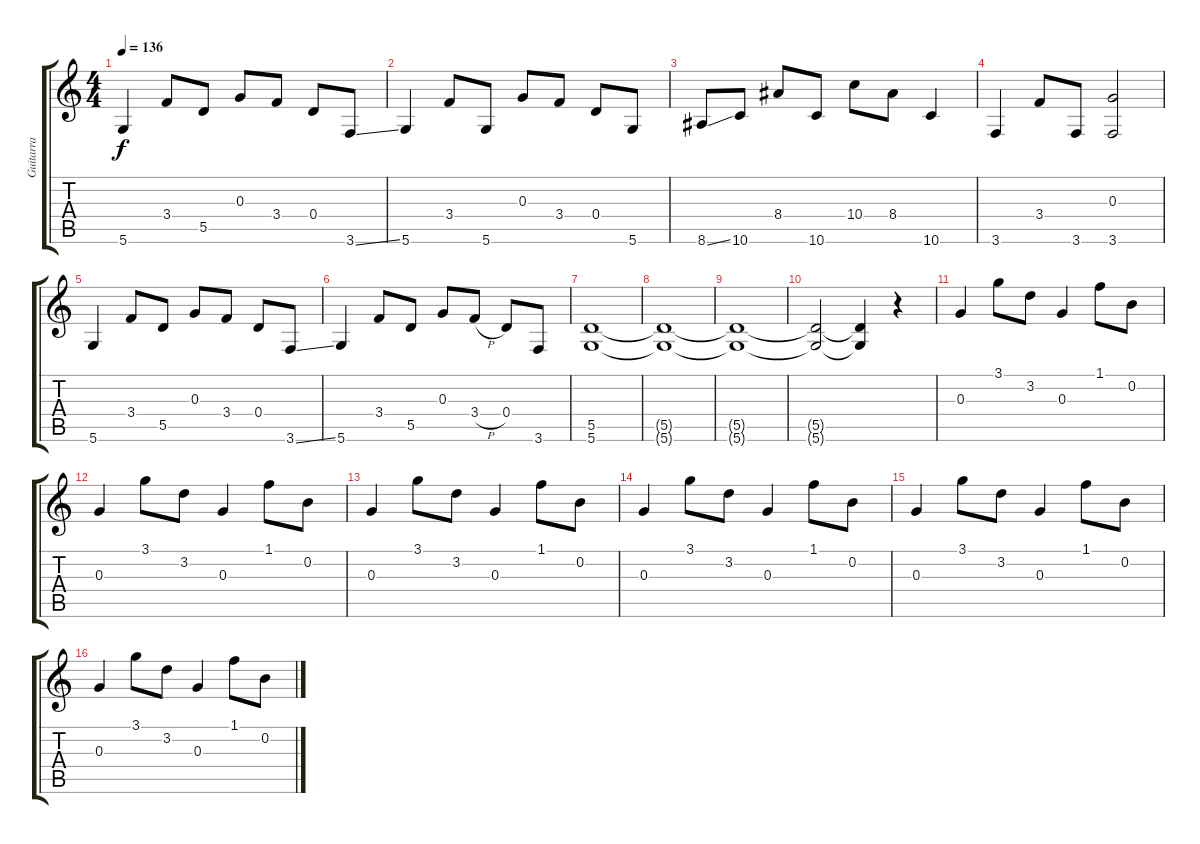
\track ("Guitarra" "Guitarra") {instrument distortionguitar}
\staff {score tabs}
\tuning (E4 B3 G3 D3 A2 D2) {hide}
\ts (4 4)
\tempo 136
\clef g2
\ks c
5.6.4{dy f} 3.4.8 5.5.8 0.3.8 3.4.8 0.4.8 3.6{ss}.8 |
5.6.4 3.4.8 5.6.8 0.3.8 3.4.8 0.4.8 5.6.8 |
8.6{ss}.8 10.6.8 8.4.8 10.6.8 10.4.8 8.4.8 10.6.4 |
3.6.4 3.4.8 3.6.8 (0.3 3.6).2 |
5.6.4 3.4.8 5.5.8 0.3.8 3.4.8 0.4.8 3.6{ss}.8 |
5.6.4 3.4.8 5.5.8 0.3.8 3.4{h}.8 0.4.8 3.6.8 |
(5.5 5.6).1 |
(5.5{t} 5.6{t}).1 |
(5.5{t} 5.6{t}).1 |
(5.5{t} 5.6{t}).2 (5.5{t} 5.6{t}).4 r.4 |
0.3.4 3.1.8 3.2.8 0.3.4 1.1.8 0.2.8 |
0.3.4 3.1.8 3.2.8 0.3.4 1.1.8 0.2.8 |
0.3.4 3.1.8 3.2.8 0.3.4 1.1.8 0.2.8 |
0.3.4 3.1.8 3.2.8 0.3.4 1.1.8 0.2.8 |
0.3.4 3.1.8 3.2.8 0.3.4 1.1.8 0.2.8 |
0.3.4 3.1.8 3.2.8 0.3.4 1.1.8 0.2.8
